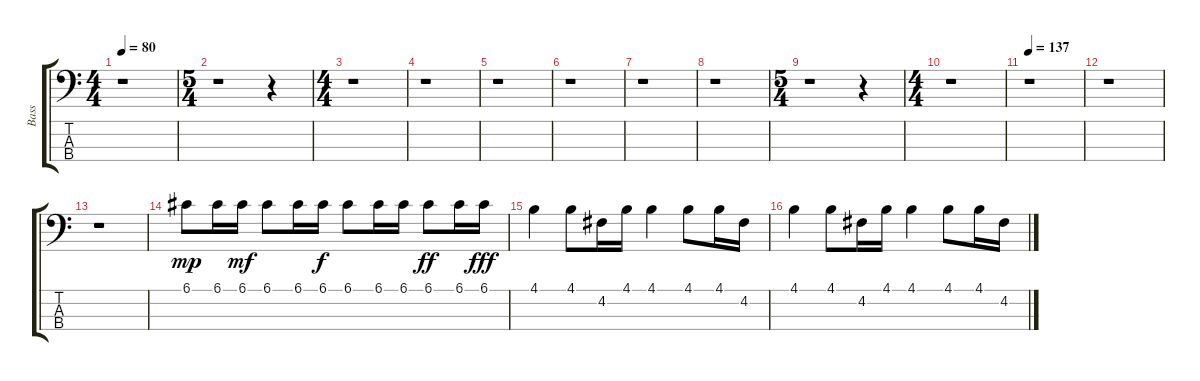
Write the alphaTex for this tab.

\track ("Bass" "Bass") {instrument acousticbass}
\staff {score tabs}
\tuning (G2 D2 A1 E1) {hide}
\ts (4 4)
\tempo 80
\clef f4
\ks c
r.1{dy mp instrument acousticbass} |
\ts (5 4)
r.1 r.4 |
\ts (4 4)
r.1 |
r.1 |
r.1 |
r.1 |
r.1 |
r.1 |
\ts (5 4)
r.1 r.4 |
\ts (4 4)
r.1 |
\tempo 137
r.1 |
r.1 |
r.1 |
6.1.8 6.1.16 6.1.16{dy mf} 6.1.8 6.1.16 6.1.16{dy f} 6.1.8 6.1.16 6.1.16 6.1.8{dy ff} 6.1.16 6.1.16{dy fff} |
4.1.4 4.1.8 4.2.16 4.1.16 4.1.4 4.1.8 4.1.16 4.2.16 |
4.1.4 4.1.8 4.2.16 4.1.16 4.1.4 4.1.8 4.1.16 4.2.16
